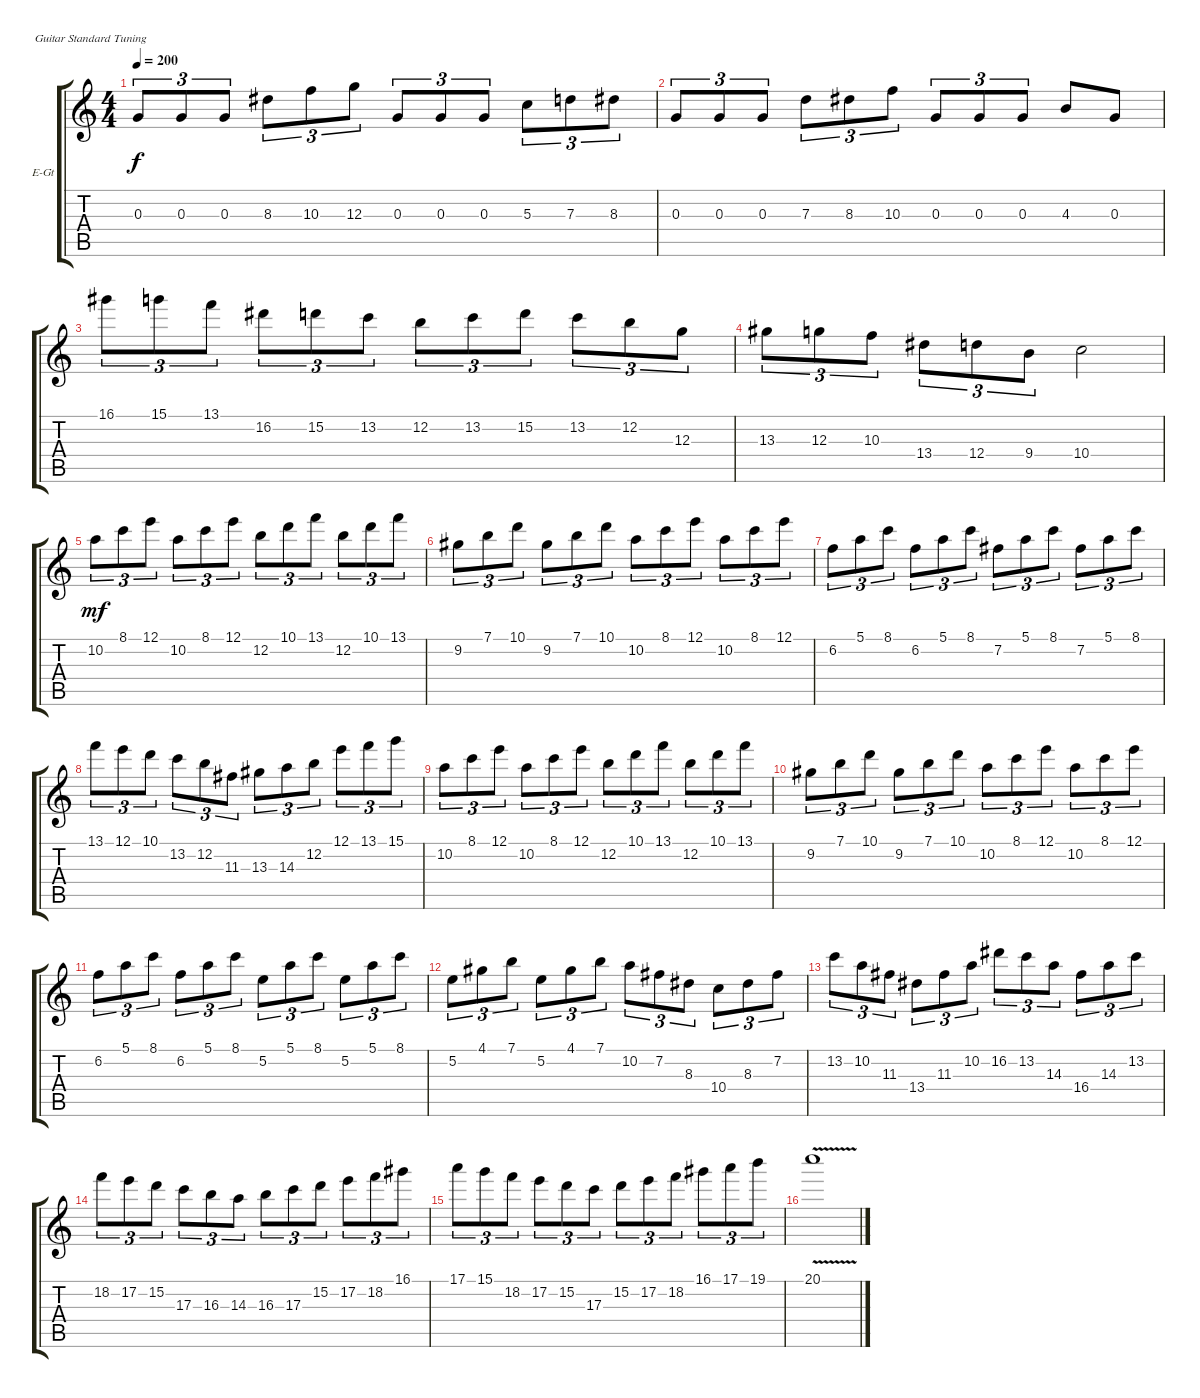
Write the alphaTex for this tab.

\bracketExtendMode groupsimilarinstruments
\firstSystemTrackNameOrientation horizontal
\otherSystemsTrackNameOrientation horizontal
\track ("Electric Guitar 2" "E-Gt") {mute instrument distortionguitar}
\staff {score tabs}
\tuning (E4 B3 G3 D3 A2 E2)
\ts (4 4)
\tempo 200
\clef g2
\ks c
0.3.8{tu (3 2) dy f} 0.3.8{tu (3 2)} 0.3.8{tu (3 2)} 8.3.8{tu (3 2)} 10.3.8{tu (3 2)} 12.3.8{tu (3 2)} 0.3.8{tu (3 2)} 0.3.8{tu (3 2)} 0.3.8{tu (3 2)} 5.3.8{tu (3 2)} 7.3.8{tu (3 2)} 8.3.8{tu (3 2)} |
0.3.8{tu (3 2)} 0.3.8{tu (3 2)} 0.3.8{tu (3 2)} 7.3.8{tu (3 2)} 8.3.8{tu (3 2)} 10.3.8{tu (3 2)} 0.3.8{tu (3 2)} 0.3.8{tu (3 2)} 0.3.8{tu (3 2)} 4.3.8 0.3.8 |
16.1.8{tu (3 2)} 15.1.8{tu (3 2)} 13.1.8{tu (3 2)} 16.2.8{tu (3 2)} 15.2.8{tu (3 2)} 13.2.8{tu (3 2)} 12.2.8{tu (3 2)} 13.2.8{tu (3 2)} 15.2.8{tu (3 2)} 13.2.8{tu (3 2)} 12.2.8{tu (3 2)} 12.3.8{tu (3 2)} |
13.3.8{tu (3 2)} 12.3.8{tu (3 2)} 10.3.8{tu (3 2)} 13.4.8{tu (3 2)} 12.4.8{tu (3 2)} 9.4.8{tu (3 2)} 10.4.2 |
10.2.8{tu (3 2) dy mf} 8.1.8{tu (3 2)} 12.1.8{tu (3 2)} 10.2.8{tu (3 2)} 8.1.8{tu (3 2)} 12.1.8{tu (3 2)} 12.2.8{tu (3 2)} 10.1.8{tu (3 2)} 13.1.8{tu (3 2)} 12.2.8{tu (3 2)} 10.1.8{tu (3 2)} 13.1.8{tu (3 2)} |
9.2.8{tu (3 2)} 7.1.8{tu (3 2)} 10.1.8{tu (3 2)} 9.2.8{tu (3 2)} 7.1.8{tu (3 2)} 10.1.8{tu (3 2)} 10.2.8{tu (3 2)} 8.1.8{tu (3 2)} 12.1.8{tu (3 2)} 10.2.8{tu (3 2)} 8.1.8{tu (3 2)} 12.1.8{tu (3 2)} |
6.2.8{tu (3 2)} 5.1.8{tu (3 2)} 8.1.8{tu (3 2)} 6.2.8{tu (3 2)} 5.1.8{tu (3 2)} 8.1.8{tu (3 2)} 7.2.8{tu (3 2)} 5.1.8{tu (3 2)} 8.1.8{tu (3 2)} 7.2.8{tu (3 2)} 5.1.8{tu (3 2)} 8.1.8{tu (3 2)} |
13.1.8{tu (3 2)} 12.1.8{tu (3 2)} 10.1.8{tu (3 2)} 13.2.8{tu (3 2)} 12.2.8{tu (3 2)} 11.3.8{tu (3 2)} 13.3.8{tu (3 2)} 14.3.8{tu (3 2)} 12.2.8{tu (3 2)} 12.1.8{tu (3 2)} 13.1.8{tu (3 2)} 15.1.8{tu (3 2)} |
10.2.8{tu (3 2)} 8.1.8{tu (3 2)} 12.1.8{tu (3 2)} 10.2.8{tu (3 2)} 8.1.8{tu (3 2)} 12.1.8{tu (3 2)} 12.2.8{tu (3 2)} 10.1.8{tu (3 2)} 13.1.8{tu (3 2)} 12.2.8{tu (3 2)} 10.1.8{tu (3 2)} 13.1.8{tu (3 2)} |
9.2.8{tu (3 2)} 7.1.8{tu (3 2)} 10.1.8{tu (3 2)} 9.2.8{tu (3 2)} 7.1.8{tu (3 2)} 10.1.8{tu (3 2)} 10.2.8{tu (3 2)} 8.1.8{tu (3 2)} 12.1.8{tu (3 2)} 10.2.8{tu (3 2)} 8.1.8{tu (3 2)} 12.1.8{tu (3 2)} |
6.2.8{tu (3 2)} 5.1.8{tu (3 2)} 8.1.8{tu (3 2)} 6.2.8{tu (3 2)} 5.1.8{tu (3 2)} 8.1.8{tu (3 2)} 5.2.8{tu (3 2)} 5.1.8{tu (3 2)} 8.1.8{tu (3 2)} 5.2.8{tu (3 2)} 5.1.8{tu (3 2)} 8.1.8{tu (3 2)} |
5.2.8{tu (3 2)} 4.1.8{tu (3 2)} 7.1.8{tu (3 2)} 5.2.8{tu (3 2)} 4.1.8{tu (3 2)} 7.1.8{tu (3 2)} 10.2.8{tu (3 2)} 7.2.8{tu (3 2)} 8.3.8{tu (3 2)} 10.4.8{tu (3 2)} 8.3.8{tu (3 2)} 7.2.8{tu (3 2)} |
13.2.8{tu (3 2)} 10.2.8{tu (3 2)} 11.3.8{tu (3 2)} 13.4.8{tu (3 2)} 11.3.8{tu (3 2)} 10.2.8{tu (3 2)} 16.2.8{tu (3 2)} 13.2.8{tu (3 2)} 14.3.8{tu (3 2)} 16.4.8{tu (3 2)} 14.3.8{tu (3 2)} 13.2.8{tu (3 2)} |
18.2.8{tu (3 2)} 17.2.8{tu (3 2)} 15.2.8{tu (3 2)} 17.3.8{tu (3 2)} 16.3.8{tu (3 2)} 14.3.8{tu (3 2)} 16.3.8{tu (3 2)} 17.3.8{tu (3 2)} 15.2.8{tu (3 2)} 17.2.8{tu (3 2)} 18.2.8{tu (3 2)} 16.1.8{tu (3 2)} |
17.1.8{tu (3 2)} 15.1.8{tu (3 2)} 18.2.8{tu (3 2)} 17.2.8{tu (3 2)} 15.2.8{tu (3 2)} 17.3.8{tu (3 2)} 15.2.8{tu (3 2)} 17.2.8{tu (3 2)} 18.2.8{tu (3 2)} 16.1.8{tu (3 2)} 17.1.8{tu (3 2)} 19.1.8{tu (3 2)} |
20.1{v}.1
